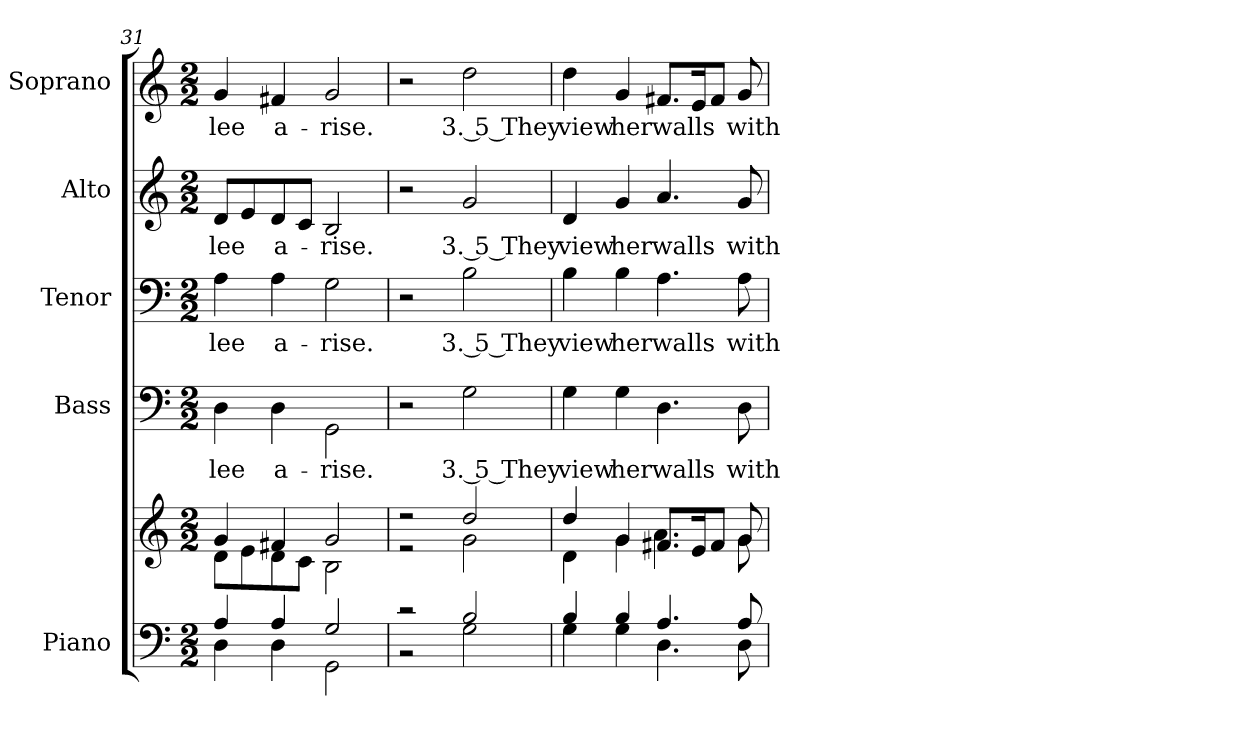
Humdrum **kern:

**kern	**kern	**kern	**text	**kern	**text	**kern	**text	**kern	**text
*part5	*part5	*part4	*part4	*part3	*part3	*part2	*part2	*part1	*part1
*staff6	*staff5	*staff4	*staff4	*staff3	*staff3	*staff2	*staff2	*staff1	*staff1
*I"Piano	*	*I"Bass	*	*I"Tenor	*	*I"Alto	*	*I"Soprano	*
*I'Pno.	*	*I'B.	*	*I'T.	*	*I'A.	*	*I'S.	*
*clefF4	*clefG2	*clefF4	*	*clefF4	*	*clefG2	*	*clefG2	*
*k[]	*k[]	*k[]	*	*k[]	*	*k[]	*	*k[]	*
*C:	*C:	*C:	*	*C:	*	*C:	*	*C:	*
*M2/2	*M2/2	*M2/2	*	*M2/2	*	*M2/2	*	*M2/2	*
=31	=31	=31	=31	=31	=31	=31	=31	=31	=31
*^	*^	*	*	*	*	*	*	*	*
!	!	!	!	!	!LO:LY:b:color=#000000	!	!	!	!	!	!
!	!	!	!	!	!	!	!LO:LY:b:color=#000000	!	!	!	!
!	!	!	!	!	!	!	!	!	!LO:LY:b:color=#000000	!	!
!	!	!	!	!	!	!	!	!	!	!	!LO:LY:b:color=#000000
4Ai/	4Di\	4gi/	8di\L	4Di\	lee	4Ai\	lee	8di/L	lee	4gi/	lee
.	.	.	8ei\	.	.	.	.	8ei/	.	.	.
!	!	!	!	!	!LO:LY:b:color=#000000	!	!	!	!	!	!
!	!	!	!	!	!	!	!LO:LY:b:color=#000000	!	!	!	!
!	!	!	!	!	!	!	!	!	!LO:LY:b:color=#000000	!	!
!	!	!	!	!	!	!	!	!	!	!	!LO:LY:b:color=#000000
4Ai/	4Di\	4f#Xi/	8di\	4Di\	a-	4Ai\	a-	8di/	a-	4f#Xi/	a-
.	.	.	8ci\J	.	.	.	.	8ci/J	.	.	.
!	!	!	!	!	!LO:LY:b:color=#000000	!	!	!	!	!	!
!	!	!	!	!	!	!	!LO:LY:b:color=#000000	!	!	!	!
!	!	!	!	!	!	!	!	!	!LO:LY:b:color=#000000	!	!
!	!	!	!	!	!	!	!	!	!	!	!LO:LY:b:color=#000000
2Gi/	2GGi\	2gi/	2Bi\	2GGi\	-rise.	2Gi\	-rise.	2Bi/	-rise.	2gi/	-rise.
!!LO:PB:g=z
=32	=32	=32	=32	=32	=32	=32	=32	=32	=32	=32	=32
2r	2r	2r	2r	2r	.	2r	.	2r	.	2r	.
!	!	!	!	!	!LO:LY:b:color=#000000	!	!	!	!	!	!
!	!	!	!	!	!	!	!LO:LY:b:color=#000000	!	!	!	!
!	!	!	!	!	!	!	!	!	!LO:LY:b:color=#000000	!	!
!	!	!	!	!	!	!	!	!	!	!	!LO:LY:b:color=#000000
2Bi/	2Gi\	2ddi/	2gi\	2Gi\	3. 5 They	2Bi\	3. 5 They	2gi/	3. 5 They	2ddi\	3. 5 They
=33	=33	=33	=33	=33	=33	=33	=33	=33	=33	=33	=33
!	!	!	!	!	!LO:LY:b:color=#000000	!	!	!	!	!	!
!	!	!	!	!	!	!	!LO:LY:b:color=#000000	!	!	!	!
!	!	!	!	!	!	!	!	!	!LO:LY:b:color=#000000	!	!
!	!	!	!	!	!	!	!	!	!	!	!LO:LY:b:color=#000000
4Bi/	4Gi\	4ddi/	4di\	4Gi\	view	4Bi\	view	4di/	view	4ddi\	view
!	!	!	!	!	!LO:LY:b:color=#000000	!	!	!	!	!	!
!	!	!	!	!	!	!	!LO:LY:b:color=#000000	!	!	!	!
!	!	!	!	!	!	!	!	!	!LO:LY:b:color=#000000	!	!
!	!	!	!	!	!	!	!	!	!	!	!LO:LY:b:color=#000000
4Bi/	4Gi\	4gi/	4gi\	4Gi\	her	4Bi\	her	4gi/	her	4gi/	her
!	!	!	!	!	!LO:LY:b:color=#000000	!	!	!	!	!	!
!	!	!	!	!	!	!	!LO:LY:b:color=#000000	!	!	!	!
!	!	!	!	!	!	!	!	!	!LO:LY:b:color=#000000	!	!
!	!	!	!	!	!	!	!	!	!	!	!LO:LY:b:color=#000000
4.Ai/	4.Di\	8.f#Xi/L	4.ai\	4.Di\	walls	4.Ai\	walls	4.ai/	walls	8.f#Xi/L	walls
.	.	16ei/K	.	.	.	.	.	.	.	16ei/K	.
.	.	8f#i/J	.	.	.	.	.	.	.	8f#i/J	.
!	!	!	!	!	!LO:LY:b:color=#000000	!	!	!	!	!	!
!	!	!	!	!	!	!	!LO:LY:b:color=#000000	!	!	!	!
!	!	!	!	!	!	!	!	!	!LO:LY:b:color=#000000	!	!
!	!	!	!	!	!	!	!	!	!	!	!LO:LY:b:color=#000000
8Ai/	8Di\	8gi/	8gi\	8Di\	with	8Ai\	with	8gi/	with	8gi/	with
*v	*v	*	*	*	*	*	*	*	*	*	*
*	*v	*v	*	*	*	*	*	*	*	*
=	=	=	=	=	=	=	=	=	=
*-	*-	*-	*-	*-	*-	*-	*-	*-	*-
